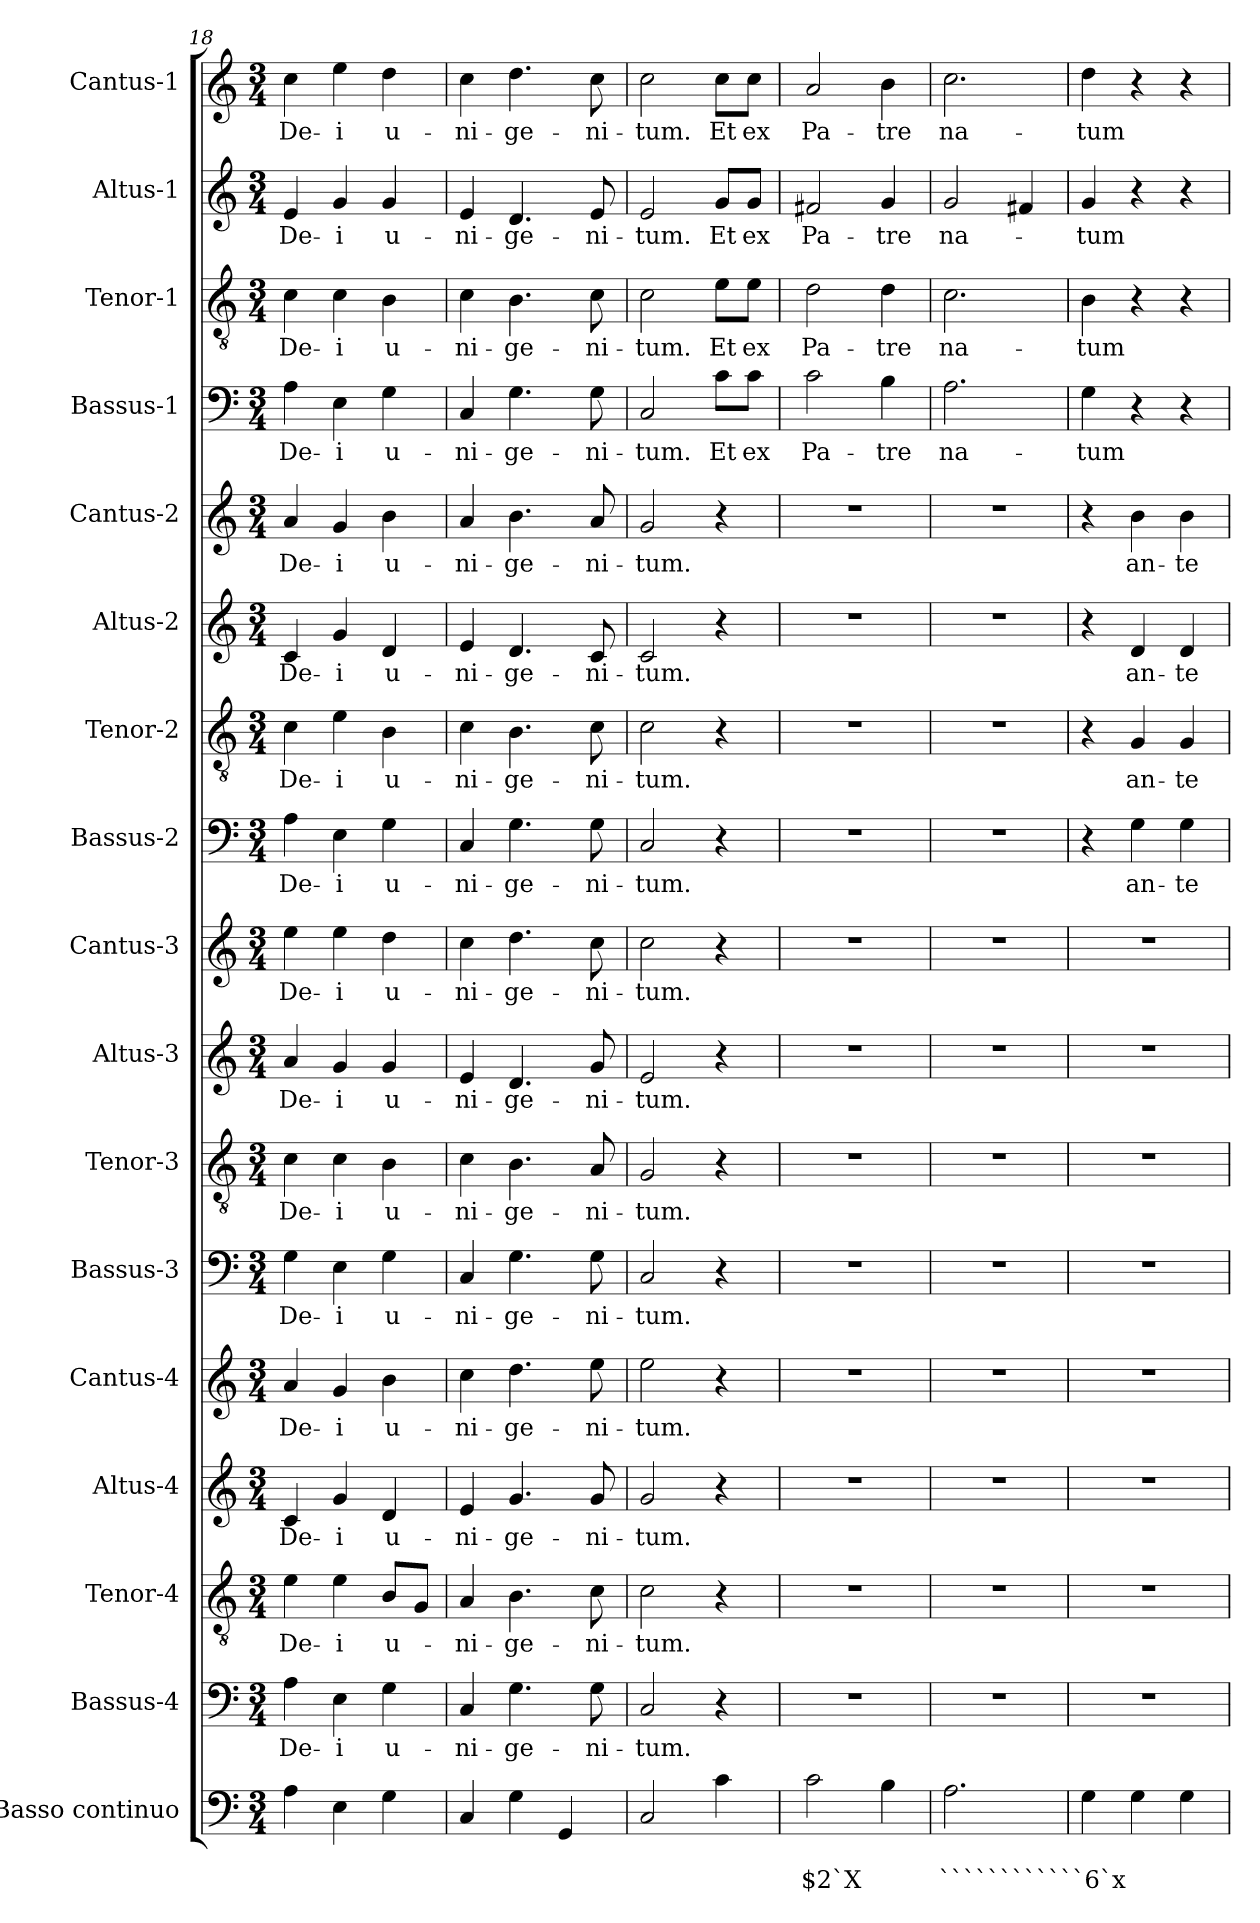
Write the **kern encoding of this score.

**kern	**text	**text	**kern	**text	**kern	**text	**kern	**text	**kern	**text	**kern	**text	**kern	**text	**kern	**text	**kern	**text	**kern	**text	**kern	**text	**kern	**text	**kern	**text	**kern	**text	**kern	**text	**kern	**text	**kern	**text
*part17	*part17	*part17	*part16	*part16	*part15	*part15	*part14	*part14	*part13	*part13	*part12	*part12	*part11	*part11	*part10	*part10	*part9	*part9	*part8	*part8	*part7	*part7	*part6	*part6	*part5	*part5	*part4	*part4	*part3	*part3	*part2	*part2	*part1	*part1
*staff17	*staff17	*staff17	*staff16	*staff16	*staff15	*staff15	*staff14	*staff14	*staff13	*staff13	*staff12	*staff12	*staff11	*staff11	*staff10	*staff10	*staff9	*staff9	*staff8	*staff8	*staff7	*staff7	*staff6	*staff6	*staff5	*staff5	*staff4	*staff4	*staff3	*staff3	*staff2	*staff2	*staff1	*staff1
*I"Basso continuo	*	*	*I"Bassus-4	*	*I"Tenor-4	*	*I"Altus-4	*	*I"Cantus-4	*	*I"Bassus-3	*	*I"Tenor-3	*	*I"Altus-3	*	*I"Cantus-3	*	*I"Bassus-2	*	*I"Tenor-2	*	*I"Altus-2	*	*I"Cantus-2	*	*I"Bassus-1	*	*I"Tenor-1	*	*I"Altus-1	*	*I"Cantus-1	*
*I'BC2	*	*	*I'B4	*	*I'T4	*	*I'A4	*	*I'C4	*	*I'B3	*	*I'T3	*	*I'A3	*	*I'C3	*	*I'B2	*	*I'T2	*	*I'A-2	*	*I'C2	*	*I'B1	*	*I'T1	*	*I'A1	*	*I'C1	*
*clefF4	*	*	*clefF4	*	*clefGv2	*	*clefG2	*	*clefG2	*	*clefF4	*	*clefGv2	*	*clefG2	*	*clefG2	*	*clefF4	*	*clefGv2	*	*clefG2	*	*clefG2	*	*clefF4	*	*clefGv2	*	*clefG2	*	*clefG2	*
*k[]	*	*	*k[]	*	*k[]	*	*k[]	*	*k[]	*	*k[]	*	*k[]	*	*k[]	*	*k[]	*	*k[]	*	*k[]	*	*k[]	*	*k[]	*	*k[]	*	*k[]	*	*k[]	*	*k[]	*
*C:	*	*	*C:	*	*C:	*	*C:	*	*C:	*	*C:	*	*C:	*	*C:	*	*C:	*	*C:	*	*C:	*	*C:	*	*C:	*	*C:	*	*C:	*	*C:	*	*C:	*
*M3/4	*	*	*M3/4	*	*M3/4	*	*M3/4	*	*M3/4	*	*M3/4	*	*M3/4	*	*M3/4	*	*M3/4	*	*M3/4	*	*M3/4	*	*M3/4	*	*M3/4	*	*M3/4	*	*M3/4	*	*M3/4	*	*M3/4	*
=18	=18	=18	=18	=18	=18	=18	=18	=18	=18	=18	=18	=18	=18	=18	=18	=18	=18	=18	=18	=18	=18	=18	=18	=18	=18	=18	=18	=18	=18	=18	=18	=18	=18	=18
!	!	!	!	!LO:LY:b	!	!LO:LY:b	!	!LO:LY:b	!	!LO:LY:b	!	!LO:LY:b	!	!LO:LY:b	!	!LO:LY:b	!	!LO:LY:b	!	!LO:LY:b	!	!LO:LY:b	!	!LO:LY:b	!	!LO:LY:b	!	!LO:LY:b	!	!LO:LY:b	!	!LO:LY:b	!	!LO:LY:b
4A\	.	.	4A\	De-	4e\	De-	4c/	De-	4a/	De-	4G\	De-	4c\	De-	4a/	De-	4ee\	De-	4A\	De-	4c\	De-	4c/	De-	4a/	De-	4A\	De-	4c\	De-	4e/	De-	4cc\	De-
!	!	!	!	!LO:LY:b	!	!LO:LY:b	!	!LO:LY:b	!	!LO:LY:b	!	!LO:LY:b	!	!LO:LY:b	!	!LO:LY:b	!	!LO:LY:b	!	!LO:LY:b	!	!LO:LY:b	!	!LO:LY:b	!	!LO:LY:b	!	!LO:LY:b	!	!LO:LY:b	!	!LO:LY:b	!	!LO:LY:b
4E\	.	.	4E\	-i	4e\	-i	4g/	-i	4g/	-i	4E\	-i	4c\	-i	4g/	-i	4ee\	-i	4E\	-i	4e\	-i	4g/	-i	4g/	-i	4E\	-i	4c\	-i	4g/	-i	4ee\	-i
!	!	!	!	!LO:LY:b	!	!LO:LY:b	!	!LO:LY:b	!	!LO:LY:b	!	!LO:LY:b	!	!LO:LY:b	!	!LO:LY:b	!	!LO:LY:b	!	!LO:LY:b	!	!LO:LY:b	!	!LO:LY:b	!	!LO:LY:b	!	!LO:LY:b	!	!LO:LY:b	!	!LO:LY:b	!	!LO:LY:b
4G\	.	.	4G\	u-	8B/L	u-	4d/	u-	4b\	u-	4G\	u-	4B\	u-	4g/	u-	4dd\	u-	4G\	u-	4B\	u-	4d/	u-	4b\	u-	4G\	u-	4B\	u-	4g/	u-	4dd\	u-
.	.	.	.	.	8G/J	.	.	.	.	.	.	.	.	.	.	.	.	.	.	.	.	.	.	.	.	.	.	.	.	.	.	.	.	.
=19	=19	=19	=19	=19	=19	=19	=19	=19	=19	=19	=19	=19	=19	=19	=19	=19	=19	=19	=19	=19	=19	=19	=19	=19	=19	=19	=19	=19	=19	=19	=19	=19	=19	=19
!	!	!	!	!LO:LY:b	!	!LO:LY:b	!	!LO:LY:b	!	!LO:LY:b	!	!LO:LY:b	!	!LO:LY:b	!	!LO:LY:b	!	!LO:LY:b	!	!LO:LY:b	!	!LO:LY:b	!	!LO:LY:b	!	!LO:LY:b	!	!LO:LY:b	!	!LO:LY:b	!	!LO:LY:b	!	!LO:LY:b
4C/	.	.	4C/	-ni-	4A/	-ni-	4e/	-ni-	4cc\	-ni-	4C/	-ni-	4c\	-ni-	4e/	-ni-	4cc\	-ni-	4C/	-ni-	4c\	-ni-	4e/	-ni-	4a/	-ni-	4C/	-ni-	4c\	-ni-	4e/	-ni-	4cc\	-ni-
!	!	!	!	!LO:LY:b	!	!LO:LY:b	!	!LO:LY:b	!	!LO:LY:b	!	!LO:LY:b	!	!LO:LY:b	!	!LO:LY:b	!	!LO:LY:b	!	!LO:LY:b	!	!LO:LY:b	!	!LO:LY:b	!	!LO:LY:b	!	!LO:LY:b	!	!LO:LY:b	!	!LO:LY:b	!	!LO:LY:b
4G\	.	.	4.G\	-ge-	4.B\	-ge-	4.g/	-ge-	4.dd\	-ge-	4.G\	-ge-	4.B\	-ge-	4.d/	-ge-	4.dd\	-ge-	4.G\	-ge-	4.B\	-ge-	4.d/	-ge-	4.b\	-ge-	4.G\	-ge-	4.B\	-ge-	4.d/	-ge-	4.dd\	-ge-
4GG/	.	.	.	.	.	.	.	.	.	.	.	.	.	.	.	.	.	.	.	.	.	.	.	.	.	.	.	.	.	.	.	.	.	.
!	!	!	!	!LO:LY:b	!	!LO:LY:b	!	!LO:LY:b	!	!LO:LY:b	!	!LO:LY:b	!	!LO:LY:b	!	!LO:LY:b	!	!LO:LY:b	!	!LO:LY:b	!	!LO:LY:b	!	!LO:LY:b	!	!LO:LY:b	!	!LO:LY:b	!	!LO:LY:b	!	!LO:LY:b	!	!LO:LY:b
.	.	.	8G\	-ni-	8c\	-ni-	8g/	-ni-	8ee\	-ni-	8G\	-ni-	8A/	-ni-	8g/	-ni-	8cc\	-ni-	8G\	-ni-	8c\	-ni-	8c/	-ni-	8a/	-ni-	8G\	-ni-	8c\	-ni-	8e/	-ni-	8cc\	-ni-
=20	=20	=20	=20	=20	=20	=20	=20	=20	=20	=20	=20	=20	=20	=20	=20	=20	=20	=20	=20	=20	=20	=20	=20	=20	=20	=20	=20	=20	=20	=20	=20	=20	=20	=20
!	!	!	!	!LO:LY:b	!	!LO:LY:b	!	!LO:LY:b	!	!LO:LY:b	!	!LO:LY:b	!	!LO:LY:b	!	!LO:LY:b	!	!LO:LY:b	!	!LO:LY:b	!	!LO:LY:b	!	!LO:LY:b	!	!LO:LY:b	!	!LO:LY:b	!	!LO:LY:b	!	!LO:LY:b	!	!LO:LY:b
2C/	.	.	2C/	-tum.	2c\	-tum.	2g/	-tum.	2ee\	-tum.	2C/	-tum.	2G/	-tum.	2e/	-tum.	2cc\	-tum.	2C/	-tum.	2c\	-tum.	2c/	-tum.	2g/	-tum.	2C/	-tum.	2c\	-tum.	2e/	-tum.	2cc\	-tum.
!	!	!	!	!	!	!	!	!	!	!	!	!	!	!	!	!	!	!	!	!	!	!	!	!	!	!	!	!LO:LY:b	!	!LO:LY:b	!	!LO:LY:b	!	!LO:LY:b
4c\	.	.	4r	.	4r	.	4r	.	4r	.	4r	.	4r	.	4r	.	4r	.	4r	.	4r	.	4r	.	4r	.	8c\L	Et	8e\L	Et	8g/L	Et	8cc\L	Et
!	!	!	!	!	!	!	!	!	!	!	!	!	!	!	!	!	!	!	!	!	!	!	!	!	!	!	!	!LO:LY:b	!	!LO:LY:b	!	!LO:LY:b	!	!LO:LY:b
.	.	.	.	.	.	.	.	.	.	.	.	.	.	.	.	.	.	.	.	.	.	.	.	.	.	.	8c\J	ex	8e\J	ex	8g/J	ex	8cc\J	ex
!!LO:PB:g=z
=21	=21	=21	=21	=21	=21	=21	=21	=21	=21	=21	=21	=21	=21	=21	=21	=21	=21	=21	=21	=21	=21	=21	=21	=21	=21	=21	=21	=21	=21	=21	=21	=21	=21	=21
!	!	!LO:LY:b	!	!	!	!	!	!	!	!	!	!	!	!	!	!	!	!	!	!	!	!	!	!	!	!	!	!LO:LY:b	!	!LO:LY:b	!	!LO:LY:b	!	!LO:LY:b
2c\	.	$2`X	2.r	.	2.r	.	2.r	.	2.r	.	2.r	.	2.r	.	2.r	.	2.r	.	2.r	.	2.r	.	2.r	.	2.r	.	2c\	Pa-	2d\	Pa-	2f#X/	Pa-	2a/	Pa-
!	!	!	!	!	!	!	!	!	!	!	!	!	!	!	!	!	!	!	!	!	!	!	!	!	!	!	!	!LO:LY:b	!	!LO:LY:b	!	!LO:LY:b	!	!LO:LY:b
4B\	.	.	.	.	.	.	.	.	.	.	.	.	.	.	.	.	.	.	.	.	.	.	.	.	.	.	4B\	-tre	4d\	-tre	4g/	-tre	4b\	-tre
=22	=22	=22	=22	=22	=22	=22	=22	=22	=22	=22	=22	=22	=22	=22	=22	=22	=22	=22	=22	=22	=22	=22	=22	=22	=22	=22	=22	=22	=22	=22	=22	=22	=22	=22
!	!	!LO:LY:b	!	!	!	!	!	!	!	!	!	!	!	!	!	!	!	!	!	!	!	!	!	!	!	!	!	!LO:LY:b	!	!LO:LY:b	!	!LO:LY:b	!	!LO:LY:b
2.A\	.	````````````6`x	2.r	.	2.r	.	2.r	.	2.r	.	2.r	.	2.r	.	2.r	.	2.r	.	2.r	.	2.r	.	2.r	.	2.r	.	2.A\	na-	2.c\	na-	2g/	na-	2.cc\	na-
.	.	.	.	.	.	.	.	.	.	.	.	.	.	.	.	.	.	.	.	.	.	.	.	.	.	.	.	.	.	.	4f#X/	.	.	.
=23	=23	=23	=23	=23	=23	=23	=23	=23	=23	=23	=23	=23	=23	=23	=23	=23	=23	=23	=23	=23	=23	=23	=23	=23	=23	=23	=23	=23	=23	=23	=23	=23	=23	=23
!	!	!	!	!	!	!	!	!	!	!	!	!	!	!	!	!	!	!	!	!	!	!	!	!	!	!	!	!LO:LY:b	!	!LO:LY:b	!	!LO:LY:b	!	!LO:LY:b
4G\	.	.	2.r	.	2.r	.	2.r	.	2.r	.	2.r	.	2.r	.	2.r	.	2.r	.	4r	.	4r	.	4r	.	4r	.	4G\	-tum	4B\	-tum	4g/	-tum	4dd\	-tum
!	!	!	!	!	!	!	!	!	!	!	!	!	!	!	!	!	!	!	!	!LO:LY:b	!	!LO:LY:b	!	!LO:LY:b	!	!LO:LY:b	!	!	!	!	!	!	!	!
4G\	.	.	.	.	.	.	.	.	.	.	.	.	.	.	.	.	.	.	4G\	an-	4G/	an-	4d/	an-	4b\	an-	4r	.	4r	.	4r	.	4r	.
!	!	!	!	!	!	!	!	!	!	!	!	!	!	!	!	!	!	!	!	!LO:LY:b	!	!LO:LY:b	!	!LO:LY:b	!	!LO:LY:b	!	!	!	!	!	!	!	!
4G\	.	.	.	.	.	.	.	.	.	.	.	.	.	.	.	.	.	.	4G\	-te	4G/	-te	4d/	-te	4b\	-te	4r	.	4r	.	4r	.	4r	.
=	=	=	=	=	=	=	=	=	=	=	=	=	=	=	=	=	=	=	=	=	=	=	=	=	=	=	=	=	=	=	=	=	=	=
*-	*-	*-	*-	*-	*-	*-	*-	*-	*-	*-	*-	*-	*-	*-	*-	*-	*-	*-	*-	*-	*-	*-	*-	*-	*-	*-	*-	*-	*-	*-	*-	*-	*-	*-
